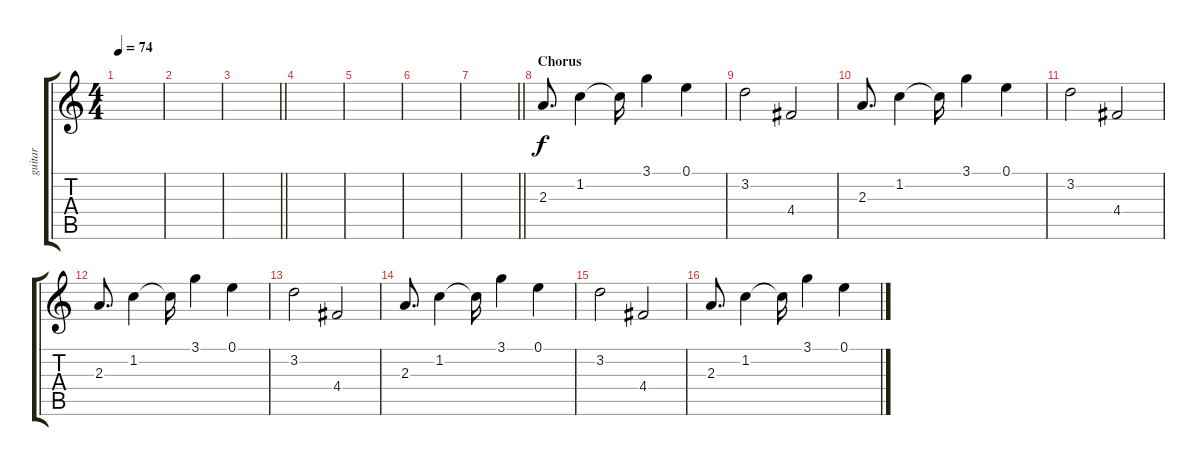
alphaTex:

\track ("guitar" "guitar") {instrument electricguitarmuted}
\staff {score tabs}
\tuning (E4 B3 G3 D3 A2 E2) {hide}
\ts (4 4)
\tempo 74
\clef g2
\ks c
|
|
\barLineRight lightlight
|
|
|
|
\barLineRight lightlight
|
\section ("" "Chorus")
2.3.8{d} 1.2.4 1.2{t}.16 3.1.4 0.1.4 |
3.2.2 4.4.2 |
2.3.8{d} 1.2.4 1.2{t}.16 3.1.4 0.1.4 |
3.2.2 4.4.2 |
2.3.8{d} 1.2.4 1.2{t}.16 3.1.4 0.1.4 |
3.2.2 4.4.2 |
2.3.8{d} 1.2.4 1.2{t}.16 3.1.4 0.1.4 |
3.2.2 4.4.2 |
2.3.8{d} 1.2.4 1.2{t}.16 3.1.4 0.1.4
